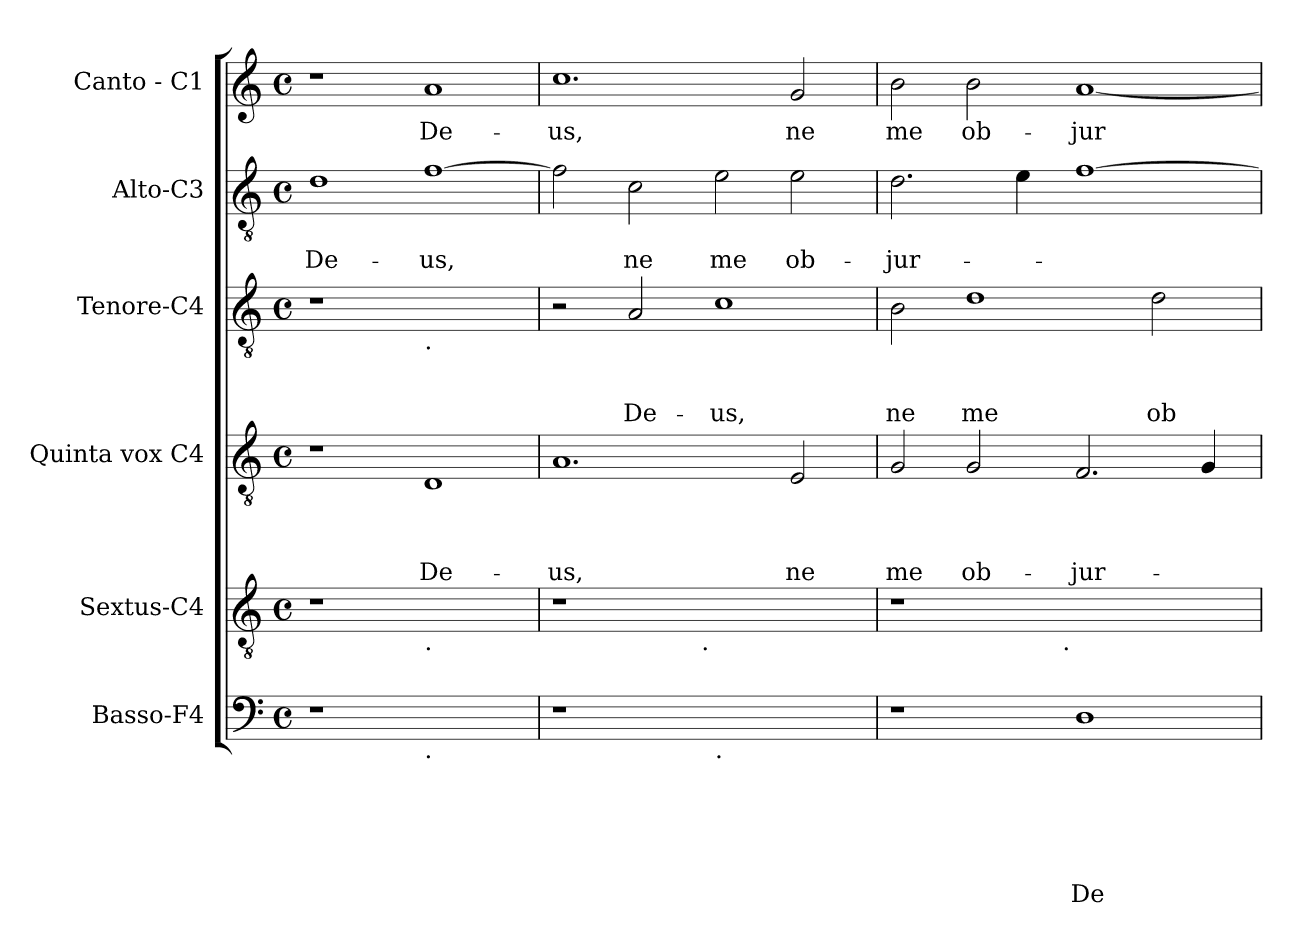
**kern	**text	**text	**text	**text	**text	**text	**kern	**kern	**text	**text	**text	**text	**kern	**text	**text	**text	**kern	**text	**text	**kern	**text
*part6	*part6	*part6	*part6	*part6	*part6	*part6	*part5	*part4	*part4	*part4	*part4	*part4	*part3	*part3	*part3	*part3	*part2	*part2	*part2	*part1	*part1
*staff6	*staff6	*staff6	*staff6	*staff6	*staff6	*staff6	*staff5	*staff4	*staff4	*staff4	*staff4	*staff4	*staff3	*staff3	*staff3	*staff3	*staff2	*staff2	*staff2	*staff1	*staff1
*I"Basso-F4	*	*	*	*	*	*	*I"Sextus-C4	*I"Quinta vox C4	*	*	*	*	*I"Tenore-C4	*	*	*	*I"Alto-C3	*	*	*I"Canto - C1	*
*clefF4	*	*	*	*	*	*	*clefGv2	*clefGv2	*	*	*	*	*clefGv2	*	*	*	*clefGv2	*	*	*clefG2	*
*k[]	*	*	*	*	*	*	*k[]	*k[]	*	*	*	*	*k[]	*	*	*	*k[]	*	*	*k[]	*
*C:	*	*	*	*	*	*	*C:	*C:	*	*	*	*	*C:	*	*	*	*C:	*	*	*C:	*
*M4/4	*	*	*	*	*	*	*M4/4	*M4/4	*	*	*	*	*M4/4	*	*	*	*M4/4	*	*	*M4/4	*
*met(c)	*	*	*	*	*	*	*met(c)	*met(c)	*	*	*	*	*met(c)	*	*	*	*met(c)	*	*	*met(c)	*
=1	=1	=1	=1	=1	=1	=1	=1	=1	=1	=1	=1	=1	=1	=1	=1	=1	=1	=1	=1	=1	=1
!	!	!	!	!	!	!	!	!	!	!	!	!	!	!	!	!	!	!	!LO:LY:b	!	!
1r	.	.	.	.	.	.	1r	1r	.	.	.	.	1r	.	.	.	1d	.	De-	1r	.
!	!	!	!	!	!	!	!	!	!	!	!	!	!LO:TX:b:t=.	!	!	!	!	!	!	!	!
!	!	!	!	!	!	!	!LO:TX:b:t=.	!	!	!	!	!	!	!	!	!	!	!	!	!	!
!LO:TX:b:t=.	!	!	!	!	!	!	!	!	!	!	!	!	!	!	!	!	!	!	!	!	!
!	!	!	!	!	!	!	!	!	!	!	!	!LO:LY:b	!	!	!	!	!	!	!LO:LY:b	!	!LO:LY:b
1ryy	.	.	.	.	.	.	1ryy	1D	.	.	.	De-	1ryy	.	.	.	[>1f	.	-us,	1a	De-
=2	=2	=2	=2	=2	=2	=2	=2	=2	=2	=2	=2	=2	=2	=2	=2	=2	=2	=2	=2	=2	=2
!	!	!	!	!	!	!	!	!	!	!	!	!LO:LY:b	!	!	!	!	!	!	!	!	!LO:LY:b
*	*	*	*	*	*	*	*^	*	*	*	*	*	*	*	*	*	*	*	*	*	*
1r	.	.	.	.	.	.	1r	2ryy	1.A	.	.	.	-us,	2r	.	.	.	2f\]	.	.	1.cc	-us,
!	!	!	!	!	!	!	!	!	!	!	!	!	!	!	!	!	!LO:LY:b	!	!	!LO:LY:b	!	!
.	.	.	.	.	.	.	.	4...ryy	.	.	.	.	.	2A/	.	.	De-	2c\	.	ne	.	.
!	!	!	!	!	!	!	!	!LO:TX:b:t=.	!	!	!	!	!	!	!	!	!	!	!	!	!	!
.	.	.	.	.	.	.	.	1ryy	.	.	.	.	.	.	.	.	.	.	.	.	.	.
!LO:TX:b:t=.	!	!	!	!	!	!	!	!	!	!	!	!	!	!	!	!	!	!	!	!	!	!
!	!	!	!	!	!	!	!	!	!	!	!	!	!	!	!	!	!LO:LY:b	!	!	!LO:LY:b	!	!
1ryy	.	.	.	.	.	.	1ryy	.	.	.	.	.	.	1c	.	.	-us,	2e\	.	me	.	.
!	!	!	!	!	!	!	!	!	!	!	!	!	!LO:LY:b	!	!	!	!	!	!	!LO:LY:b	!	!LO:LY:b
.	.	.	.	.	.	.	.	.	2E/	.	.	.	ne	.	.	.	.	2e\	.	ob-	2g/	ne
.	.	.	.	.	.	.	.	32ryy	.	.	.	.	.	.	.	.	.	.	.	.	.	.
=3	=3	=3	=3	=3	=3	=3	=3	=3	=3	=3	=3	=3	=3	=3	=3	=3	=3	=3	=3	=3	=3	=3
!	!	!	!	!	!	!	!	!	!	!	!	!	!LO:LY:b	!	!	!	!LO:LY:b	!	!	!LO:LY:b	!	!LO:LY:b
1r	.	.	.	.	.	.	1r	2ryy	2G/	.	.	.	me	2B\	.	.	ne	2.d\	.	-jur-	2b\	me
!	!	!	!	!	!	!	!	!	!	!	!	!	!LO:LY:b	!	!	!	!LO:LY:b	!	!	!	!	!LO:LY:b
.	.	.	.	.	.	.	.	4...ryy	2G/	.	.	.	ob-	1d	.	.	me	.	.	.	2b\	ob-
.	.	.	.	.	.	.	.	.	.	.	.	.	.	.	.	.	.	4e\	.	.	.	.
!	!	!	!	!	!	!	!	!LO:TX:b:t=.	!	!	!	!	!	!	!	!	!	!	!	!	!	!
.	.	.	.	.	.	.	.	1ryy	.	.	.	.	.	.	.	.	.	.	.	.	.	.
!	!	!	!	!	!	!LO:LY:b	!	!	!	!	!	!	!LO:LY:b	!	!	!	!	!	!	!	!	!LO:LY:b
1D	.	.	.	.	.	De-	1ryy	.	2.F/	.	.	.	-jur-	.	.	.	.	[>1f	.	.	[<1a	-jur-
!	!	!	!	!	!	!	!	!	!	!	!	!	!	!	!	!	!LO:LY:b	!	!	!	!	!
.	.	.	.	.	.	.	.	.	.	.	.	.	.	2d\	.	.	ob-	.	.	.	.	.
.	.	.	.	.	.	.	.	.	4G/	.	.	.	.	.	.	.	.	.	.	.	.	.
.	.	.	.	.	.	.	.	32ryy	.	.	.	.	.	.	.	.	.	.	.	.	.	.
*	*	*	*	*	*	*	*v	*v	*	*	*	*	*	*	*	*	*	*	*	*	*	*
=	=	=	=	=	=	=	=	=	=	=	=	=	=	=	=	=	=	=	=	=	=
*-	*-	*-	*-	*-	*-	*-	*-	*-	*-	*-	*-	*-	*-	*-	*-	*-	*-	*-	*-	*-	*-
